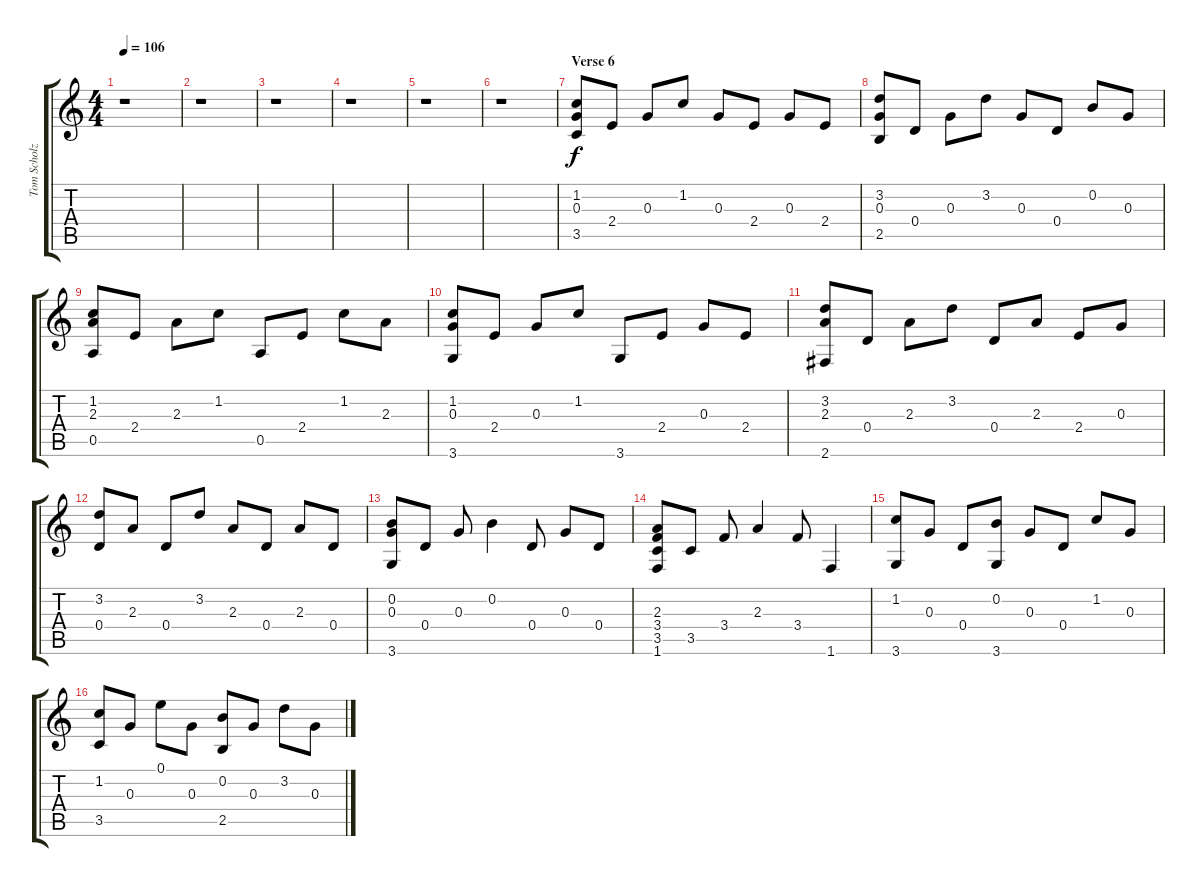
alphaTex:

\track ("Tom Scholz - Rhythm" "Tom Scholz") {instrument overdrivenguitar}
\staff {score tabs}
\tuning (E4 B3 G3 D3 A2 E2) {hide}
\ts (4 4)
\tempo 106
\clef g2
\ks c
r.1{dy f} |
r.1 |
r.1 |
r.1 |
r.1 |
r.1 |
\section ("" "Verse 6")
(1.2 0.3 3.5).8 2.4.8 0.3.8 1.2.8 0.3.8 2.4.8 0.3.8 2.4.8 |
(3.2 0.3 2.5).8 0.4.8 0.3.8 3.2.8 0.3.8 0.4.8 0.2.8 0.3.8 |
(1.2 2.3 0.5).8 2.4.8 2.3.8 1.2.8 0.5.8 2.4.8 1.2.8 2.3.8 |
(1.2 0.3 3.6).8 2.4.8 0.3.8 1.2.8 3.6.8 2.4.8 0.3.8 2.4.8 |
(3.2 2.3 2.6).8 0.4.8 2.3.8 3.2.8 0.4.8 2.3.8 2.4.8 0.3.8 |
(3.2 0.4).8 2.3.8 0.4.8 3.2.8 2.3.8 0.4.8 2.3.8 0.4.8 |
(0.2 0.3 3.6).8 0.4.8 0.3.8 0.2.4 0.4.8 0.3.8 0.4.8 |
(2.3 3.4 3.5 1.6).8 3.5.8 3.4.8 2.3.4 3.4.8 1.6.4 |
(1.2 3.6).8 0.3.8 0.4.8 (0.2 3.6).8 0.3.8 0.4.8 1.2.8 0.3.8 |
(1.2 3.5).8 0.3.8 0.1.8 0.3.8 (0.2 2.5).8 0.3.8 3.2.8 0.3.8
